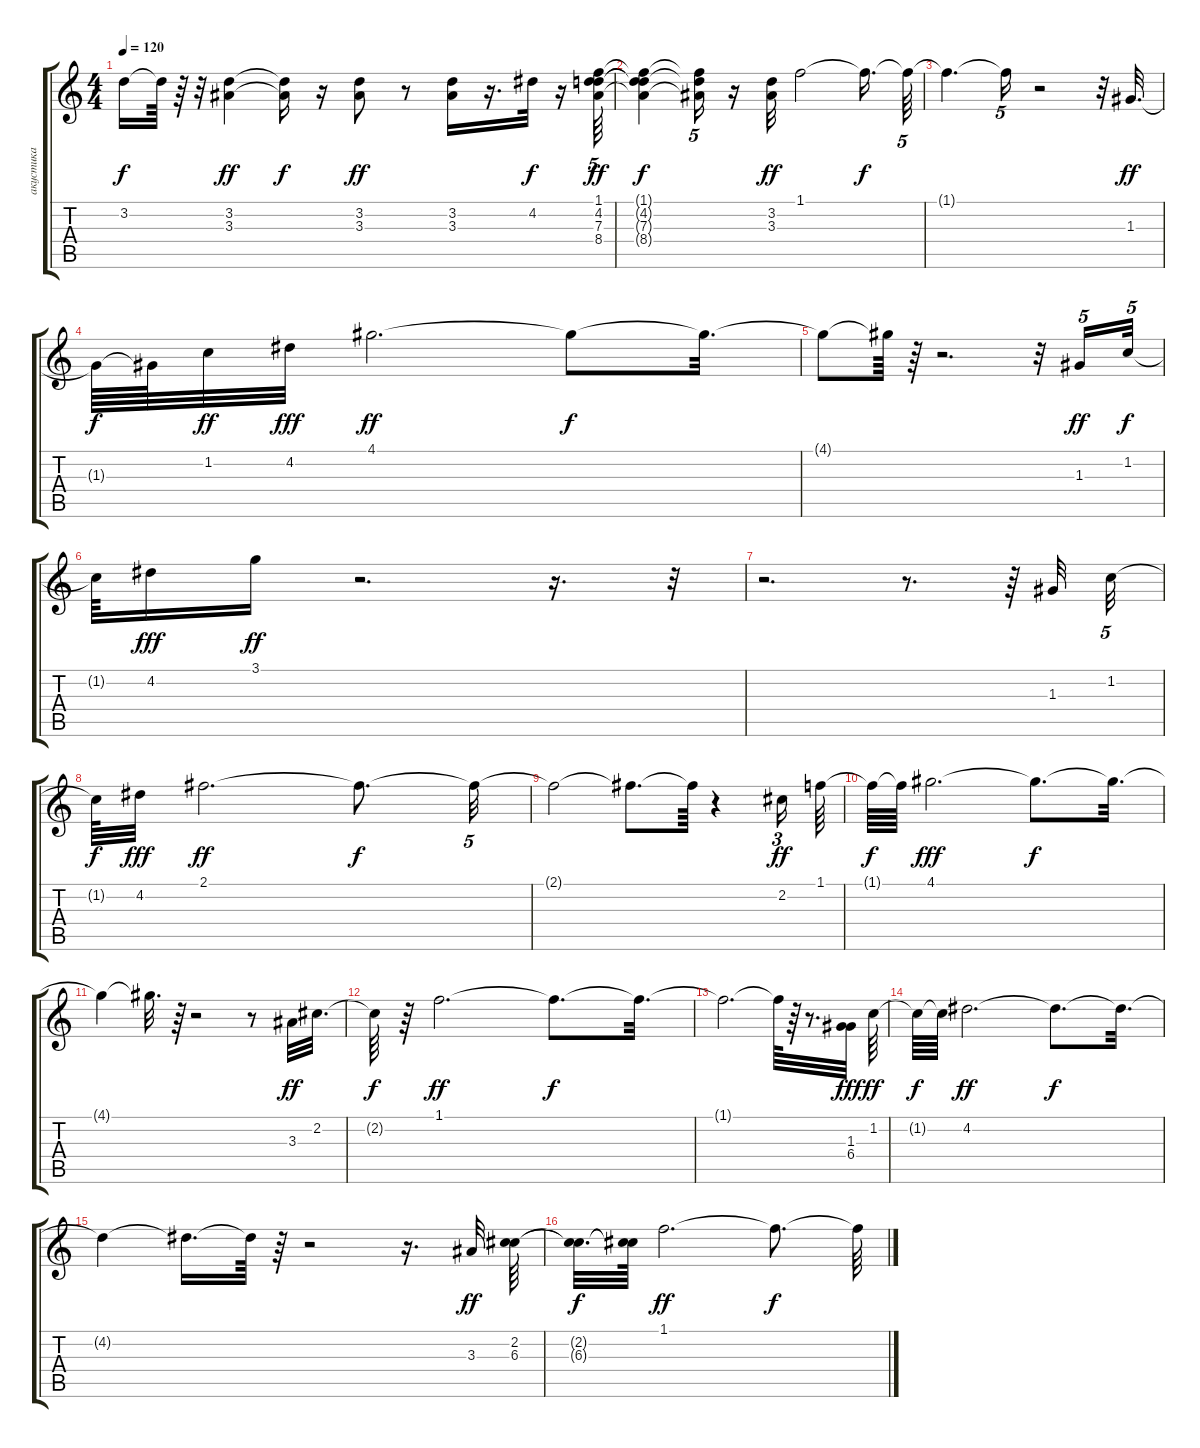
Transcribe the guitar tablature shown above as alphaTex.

\track ("акустика" "акустика") {instrument acousticguitarnylon}
\staff {score tabs}
\tuning (E4 B3 G3 D3 A2 E2) {hide}
\ts (4 4)
\tempo 120
\clef g2
\ks c
3.2{t}.16{dy f} 3.2{t}.64 r.64 r.32 (3.2 3.3).4{dy ff} (3.2{t} 3.3{t}).16{dy f} r.16 (3.2 3.3).8{dy ff} r.8 (3.2 3.3).16 r.16{d} 4.2.32{dy f} r.16 (1.1 4.2 7.3 8.4).64{tu (5 4) dy ff} |
(1.1{t} 4.2{t} 7.3{t} 8.4{t}).4{dy f} (1.1{t} 7.3{t} 8.4{t}).16{tu (5 4)} r.16 (3.2 3.3).32{dy ff} 1.1.2 1.1{t}.16{d dy f} 1.1{t}.64{tu (5 4)} |
1.1{t}.4{d} 1.1{t}.16{tu (5 4)} r.2 r.32 1.3.32{d dy ff} |
1.3{t}.64{dy f} 1.3{t}.64 1.2.32{dy ff} 4.2.32{dy fff} 4.1.2{d dy ff} 4.1{t}.8{dy f} 4.1{t}.32{d} |
4.1{t}.8 4.1{t}.64 r.64 r.2{d} r.32 1.3.16{tu (5 4) dy ff} 1.2.32{tu (5 4) dy f} |
1.2{t}.64 4.2.16{dy fff} 3.1.16{dy ff} r.2{d} r.16{d} r.32{tu (5 4)} |
r.2{d} r.8{d} r.64 1.3.32 1.2.32{tu (5 4)} |
1.2{t}.64{dy f} 4.2.32{dy fff} 2.1.2{d dy ff} 2.1{t}.8{d dy f} 2.1{t}.32{tu (5 4)} |
2.1{t}.2 2.1{t}.8{d} 2.1{t}.64 r.4 2.2.16{tu (3 2) dy ff} 1.1.64 |
1.1{t}.64{dy f} 1.1{t}.64 4.1.2{d dy fff} 4.1{t}.8{d dy f} 4.1{t}.32{d} |
4.1{t}.4 4.1{t}.32{d} r.64 r.2 r.8 3.3.32{dy ff} 2.2.32{d} |
2.2{t}.64{dy f} r.64 1.1.2{d dy ff} 1.1{t}.8{d dy f} 1.1{t}.32{d} |
1.1{t}.2{d} 1.1{t}.64 r.64 r.8{d} (1.3 6.4).32{dy fff} 1.2.64{dy ff} |
1.2{t}.64{dy f} 1.2{t}.64 4.2.2{d dy ff} 4.2{t}.8{d dy f} 4.2{t}.32{d} |
4.2{t}.4 4.2{t}.16{d} 4.2{t}.64 r.64 r.2 r.16{d} 3.3.32{dy ff} (2.2 6.3).64 |
(2.2{t} 6.3{t}).32{d dy f} (2.2{t} 6.3{t}).64 1.1.2{d dy ff} 1.1{t}.8{d dy f} 1.1{t}.64
